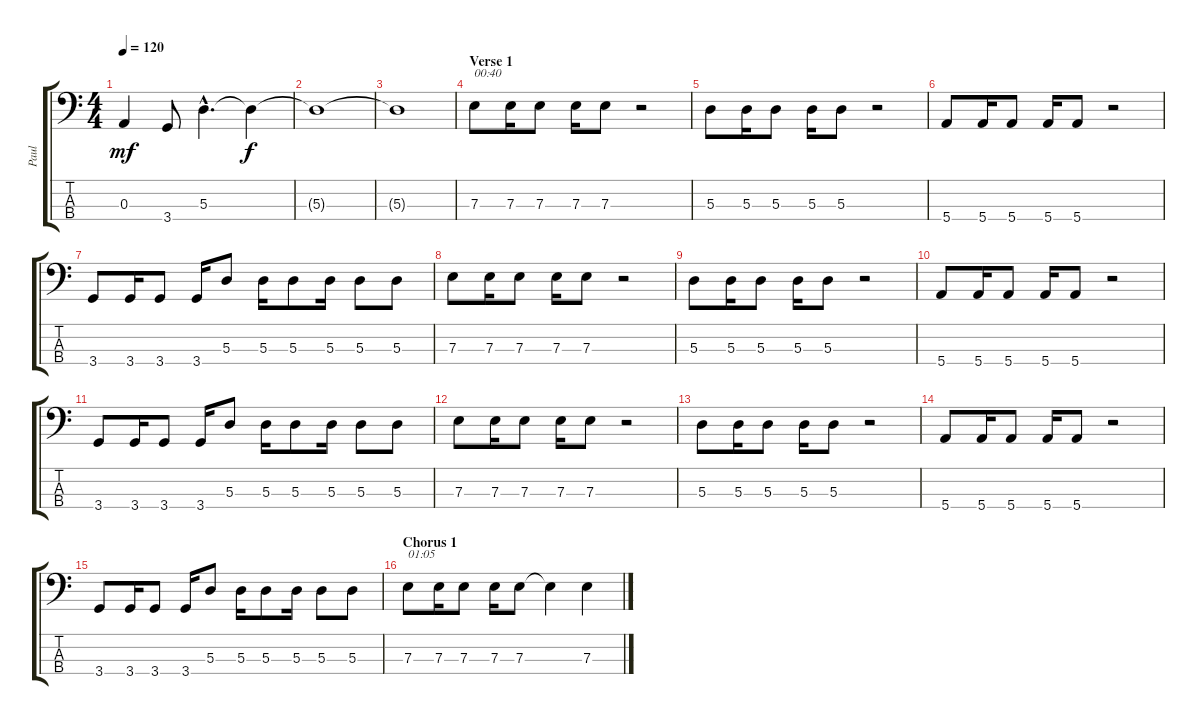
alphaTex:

\track ("Paul" "Paul") {instrument electricbasspick}
\staff {score tabs}
\tuning (G2 D2 A1 E1) {hide}
\ts (4 4)
\tempo 120
\clef f4
\ks c
0.3.4{dy mf} 3.4.8 5.3{hac}.4{d} 5.3{t}.4{dy f} |
5.3{t}.1 |
5.3{t}.1 |
\section ("" "Verse 1")
7.3.8{txt "00:40"} 7.3.16 7.3.8 7.3.16 7.3.8 r.2 |
5.3.8 5.3.16 5.3.8 5.3.16 5.3.8 r.2 |
5.4.8 5.4.16 5.4.8 5.4.16 5.4.8 r.2 |
3.4.8 3.4.16 3.4.8 3.4.16 5.3.8 5.3.16 5.3.8 5.3.16 5.3.8 5.3.8 |
7.3.8 7.3.16 7.3.8 7.3.16 7.3.8 r.2 |
5.3.8 5.3.16 5.3.8 5.3.16 5.3.8 r.2 |
5.4.8 5.4.16 5.4.8 5.4.16 5.4.8 r.2 |
3.4.8 3.4.16 3.4.8 3.4.16 5.3.8 5.3.16 5.3.8 5.3.16 5.3.8 5.3.8 |
7.3.8 7.3.16 7.3.8 7.3.16 7.3.8 r.2 |
5.3.8 5.3.16 5.3.8 5.3.16 5.3.8 r.2 |
5.4.8 5.4.16 5.4.8 5.4.16 5.4.8 r.2 |
3.4.8 3.4.16 3.4.8 3.4.16 5.3.8 5.3.16 5.3.8 5.3.16 5.3.8 5.3.8 |
\section ("" "Chorus 1")
7.3.8{txt "01:05"} 7.3.16 7.3.8 7.3.16 7.3.8 7.3{t}.4 7.3.4
